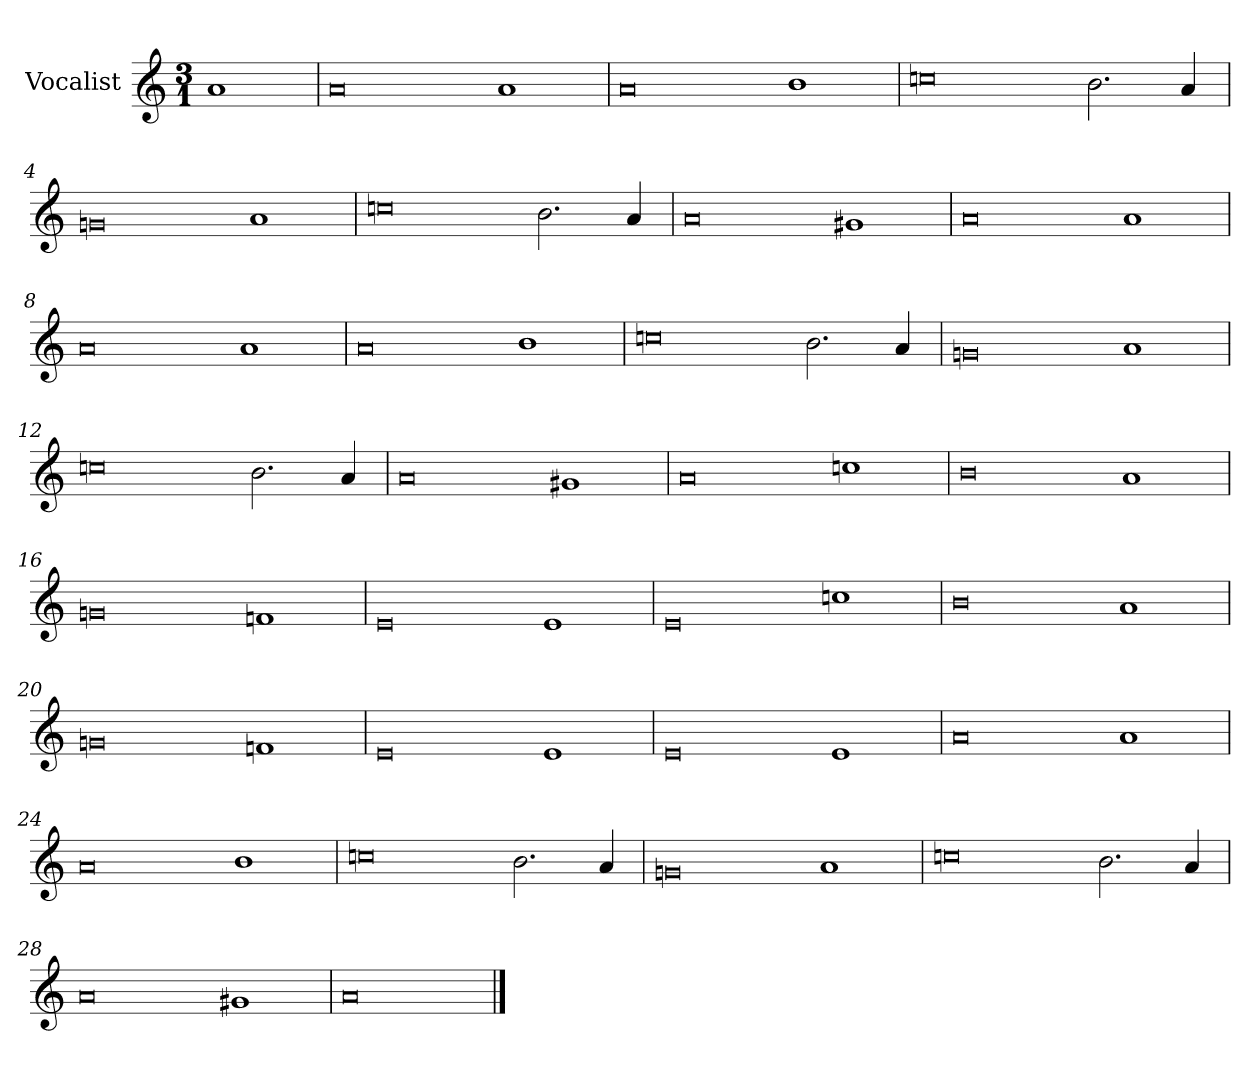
**kern
*part1
*staff1
*I"Vocalist
*k[]
*a:
*M3/1
=
1a
=1
0a
1a
=2
0a
1b
=3
0ccn
2.b
4a
=4
0gn
1a
=5
0ccn
2.b
4a
=6
0a
1g#X
=7
0a
1a
=8
0a
1a
=9
0a
1b
=10
0ccn
2.b
4a
=11
0gn
1a
=12
0ccn
2.b
4a
=13
0a
1g#X
=14
0a
1ccn
=15
0b
1a
=16
0gn
1fn
=17
0e
1e
=18
0e
1ccn
=19
0b
1a
=20
0gn
1fn
=21
0e
1e
=22
0e
1e
=23
0a
1a
=24
0a
1b
=25
0ccn
2.b
4a
=26
0gn
1a
=27
0ccn
2.b
4a
=28
0a
1g#X
=29
0a
==
*-
